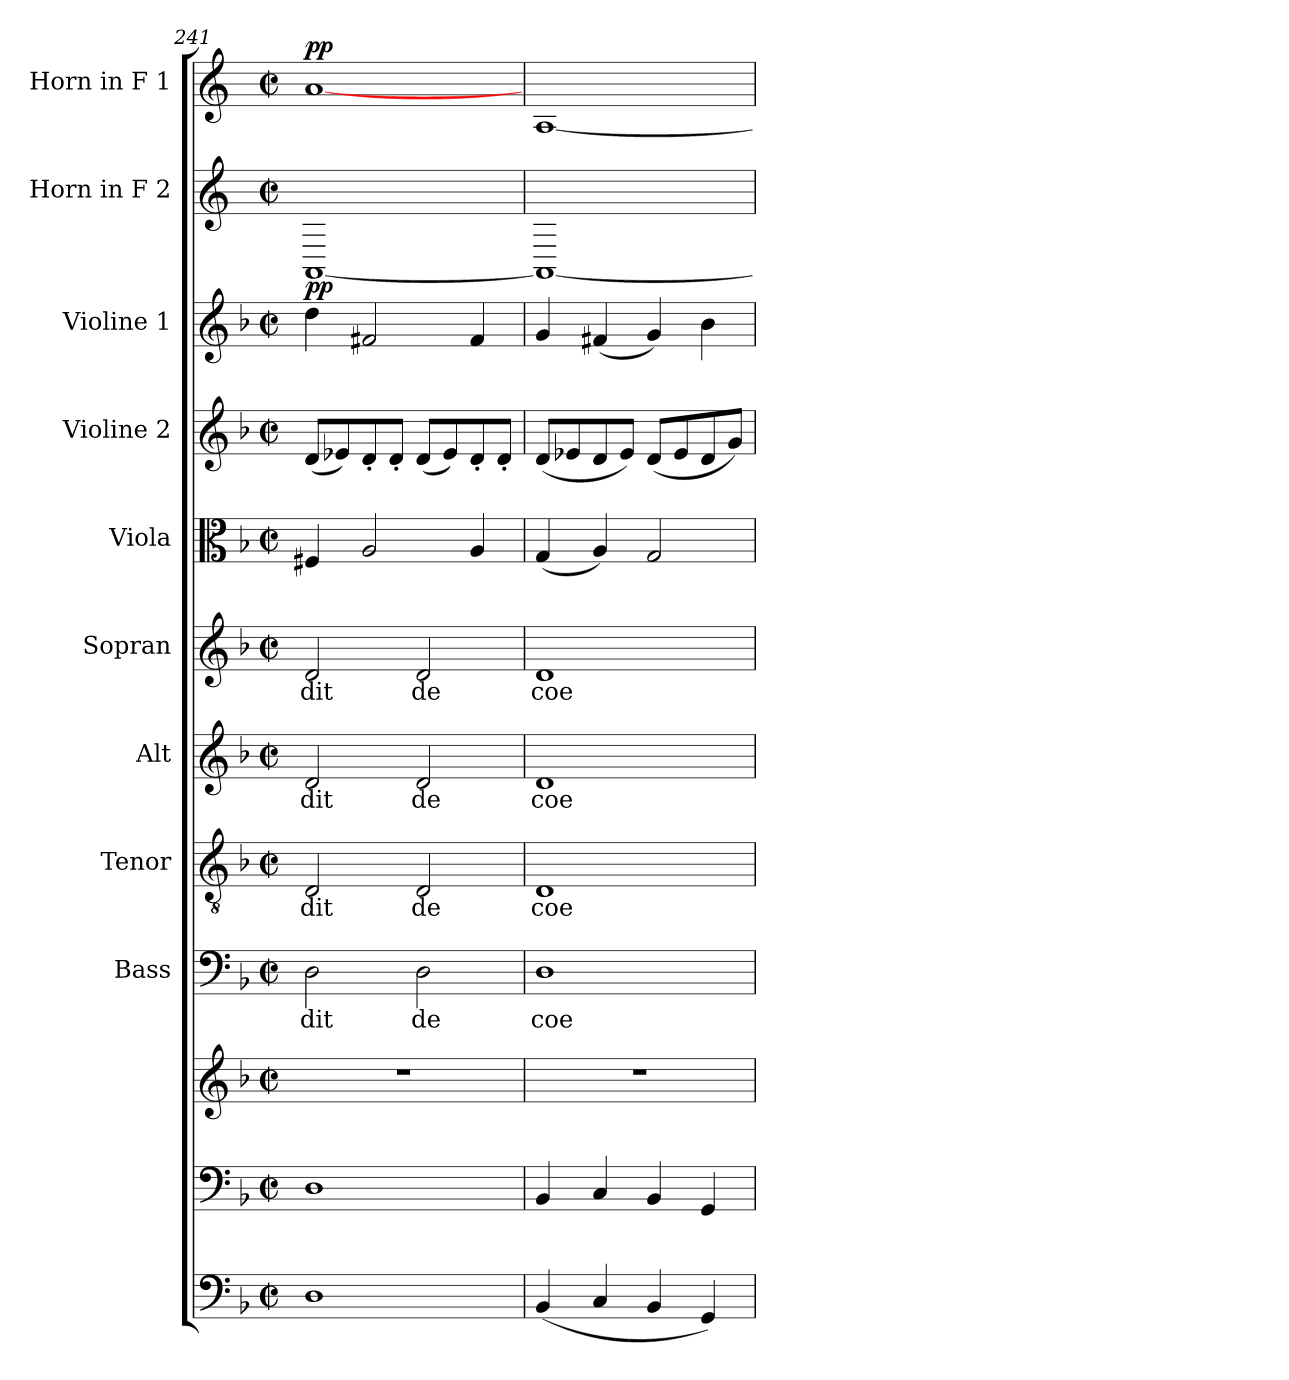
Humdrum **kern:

**kern	**kern	**kern	**kern	**text	**kern	**text	**kern	**text	**kern	**text	**kern	**kern	**kern	**kern	**dynam	**kern	**dynam
*part11	*part10	*part10	*part9	*part9	*part8	*part8	*part7	*part7	*part6	*part6	*part5	*part4	*part3	*part2	*part2	*part1	*part1
*staff12	*staff11	*staff10	*staff9	*staff9	*staff8	*staff8	*staff7	*staff7	*staff6	*staff6	*staff5	*staff4	*staff3	*staff2	*staff2	*staff1	*staff1
*	*	*	*I"Bass	*	*I"Tenor	*	*I"Alt	*	*I"Sopran	*	*I"Viola	*I"Violine 2	*I"Violine 1	*I"Horn in F 2	*	*I"Horn in F 1	*
*	*	*	*I'B.	*	*I'T.	*	*I'A.	*	*I'S.	*	*I'Vla.	*I'Vl. 2	*I'Vl. 1	*	*	*	*
*clefF4	*clefF4	*clefG2	*clefF4	*	*clefGv2	*	*clefG2	*	*clefG2	*	*clefC3	*clefG2	*clefG2	*clefG2	*	*clefG2	*
*ITrd7c12	*	*	*	*	*	*	*	*	*	*	*	*	*	*ITrd4c7	*	*ITrd4c7	*
*k[b-]	*k[b-]	*k[b-]	*k[b-]	*	*k[b-]	*	*k[b-]	*	*k[b-]	*	*k[b-]	*k[b-]	*k[b-]	*k[b-]	*	*k[b-]	*
*F:	*F:	*F:	*F:	*	*F:	*	*F:	*	*F:	*	*F:	*F:	*F:	*F:	*	*F:	*
*M2/2	*M2/2	*M2/2	*M2/2	*	*M2/2	*	*M2/2	*	*M2/2	*	*M2/2	*M2/2	*M2/2	*M2/2	*	*M2/2	*
*met(c|)	*met(c|)	*met(c|)	*met(c|)	*	*met(c|)	*	*met(c|)	*	*met(c|)	*	*met(c|)	*met(c|)	*met(c|)	*met(c|)	*	*met(c|)	*
=241	=241	=241	=241	=241	=241	=241	=241	=241	=241	=241	=241	=241	=241	=241	=241	=241	=241
!	!	!	!	!LO:LY:b	!	!LO:LY:b	!	!LO:LY:b	!	!LO:LY:b	!	!	!	!	!LO:DY:b	!	!LO:DY:a
1DD	1D	1r	2D\	-dit	2D/	-dit	2d/	-dit	2d/	-dit	4F#X/	(<8d/L	4dd\	[1DD	pp	[1d	pp
.	.	.	.	.	.	.	.	.	.	.	.	8e-X/)	.	.	.	.	.
.	.	.	.	.	.	.	.	.	.	.	2A/	8d'</	2f#X/	.	.	.	.
.	.	.	.	.	.	.	.	.	.	.	.	8d'</J	.	.	.	.	.
!	!	!	!	!LO:LY:b	!	!LO:LY:b	!	!LO:LY:b	!	!LO:LY:b	!	!	!	!	!	!	!
.	.	.	2D\	de	2D/	de	2d/	de	2d/	de	.	(<8d/L	.	.	.	.	.
.	.	.	.	.	.	.	.	.	.	.	.	8e-/)	.	.	.	.	.
.	.	.	.	.	.	.	.	.	.	.	4A/	8d'</	4f#/	.	.	.	.
.	.	.	.	.	.	.	.	.	.	.	.	8d'</J	.	.	.	.	.
=242	=242	=242	=242	=242	=242	=242	=242	=242	=242	=242	=242	=242	=242	=242	=242	=242	=242
!	!	!	!	!LO:LY:b	!	!LO:LY:b	!	!LO:LY:b	!	!LO:LY:b	!	!	!	!	!	!	!
(<4BBB-/	4BB-/	1r	1D	coe-	1D	coe-	1d	coe-	1d	coe-	(<4G/	(<8d/L	4g/	1DD_	.	[1D	.
.	.	.	.	.	.	.	.	.	.	.	.	8e-X/	.	.	.	.	.
4CC/	4C/	.	.	.	.	.	.	.	.	.	4A/)	8d/	(<4f#X/	.	.	.	.
.	.	.	.	.	.	.	.	.	.	.	.	8e-/J)	.	.	.	.	.
4BBB-/	4BB-/	.	.	.	.	.	.	.	.	.	2G/	(<8d/L	4g/)	.	.	.	.
.	.	.	.	.	.	.	.	.	.	.	.	8e-/	.	.	.	.	.
4GGG/)	4GG/	.	.	.	.	.	.	.	.	.	.	8d/	4b-\	.	.	.	.
.	.	.	.	.	.	.	.	.	.	.	.	8g/J)	.	.	.	.	.
=	=	=	=	=	=	=	=	=	=	=	=	=	=	=	=	=	=
*-	*-	*-	*-	*-	*-	*-	*-	*-	*-	*-	*-	*-	*-	*-	*-	*-	*-
